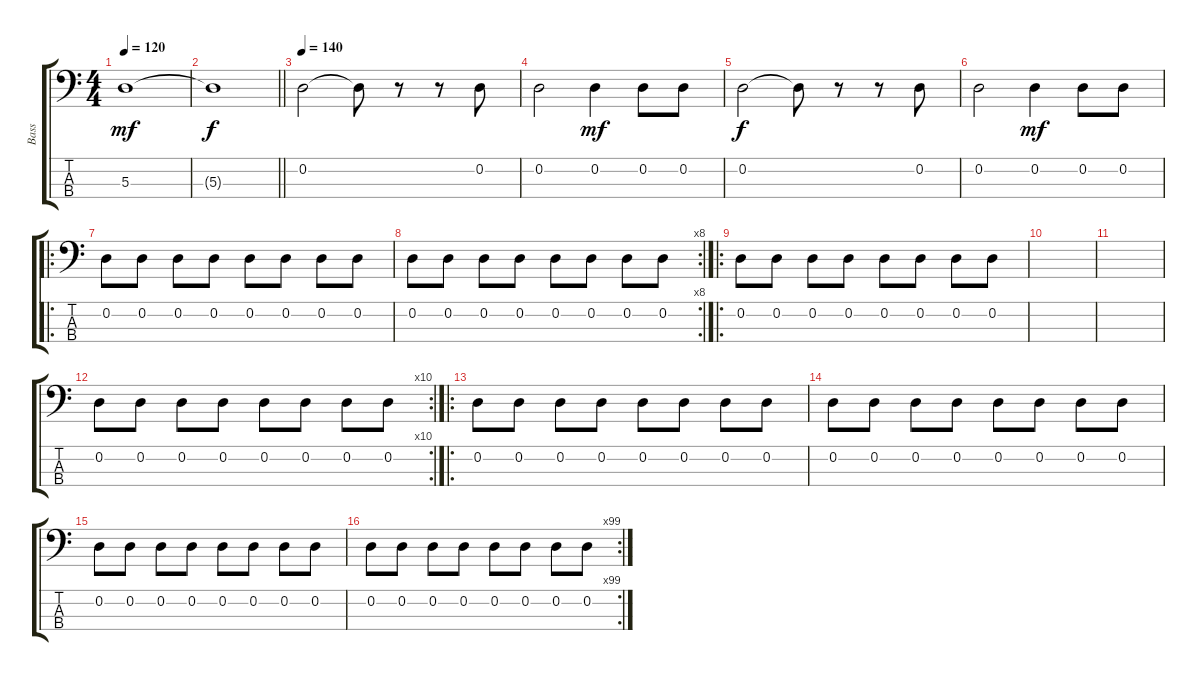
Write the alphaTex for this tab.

\track ("Bass" "Bass") {instrument electricbassfinger}
\staff {score tabs}
\tuning (G2 D2 A1 E1) {hide}
\ts (4 4)
\tempo 120
\clef f4
\ks c
5.3.1{dy mf} |
\barLineRight lightlight
5.3{t}.1{dy f} |
\tempo 140
0.2.2 0.2{t}.8 r.8 r.8 0.2.8 |
0.2.2 0.2.4{dy mf} 0.2.8 0.2.8 |
0.2.2{dy f} 0.2{t}.8 r.8 r.8 0.2.8 |
0.2.2 0.2.4{dy mf} 0.2.8 0.2.8 |
\ro
0.2.8 0.2.8 0.2.8 0.2.8 0.2.8 0.2.8 0.2.8 0.2.8 |
\rc 8
0.2.8 0.2.8 0.2.8 0.2.8 0.2.8 0.2.8 0.2.8 0.2.8 |
\ro
0.2.8 0.2.8 0.2.8 0.2.8 0.2.8 0.2.8 0.2.8 0.2.8 |
|
|
\rc 10
0.2.8 0.2.8 0.2.8 0.2.8 0.2.8 0.2.8 0.2.8 0.2.8 |
\ro
0.2.8 0.2.8 0.2.8 0.2.8 0.2.8 0.2.8 0.2.8 0.2.8 |
0.2.8 0.2.8 0.2.8 0.2.8 0.2.8 0.2.8 0.2.8 0.2.8 |
0.2.8 0.2.8 0.2.8 0.2.8 0.2.8 0.2.8 0.2.8 0.2.8 |
\rc 99
0.2.8 0.2.8 0.2.8 0.2.8 0.2.8 0.2.8 0.2.8 0.2.8
